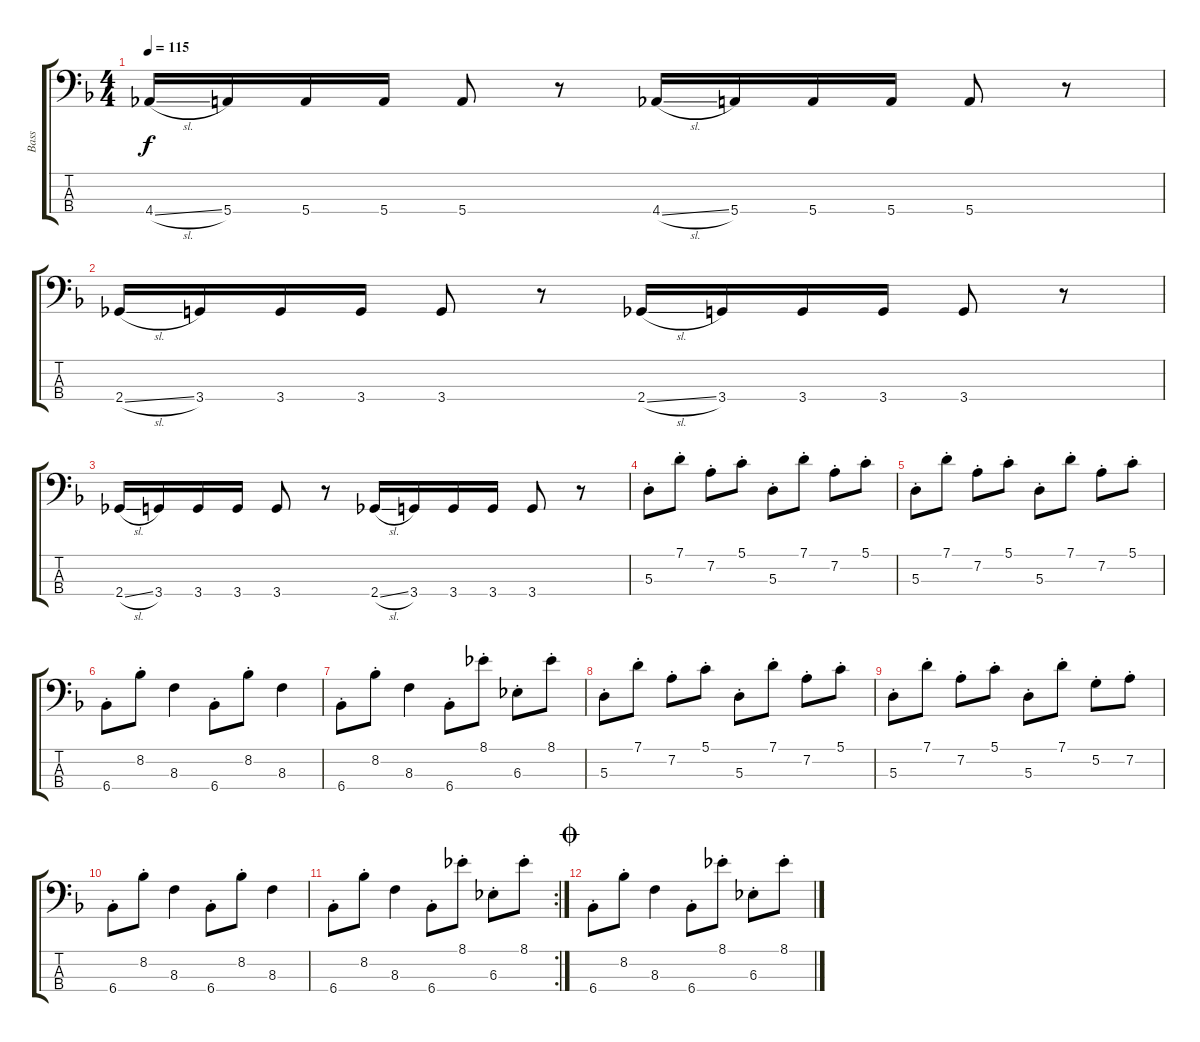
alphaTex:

\track ("Bass" "Bass") {instrument electricbasspick}
\staff {score tabs}
\tuning (G2 D2 A1 E1) {hide}
\ts (4 4)
\tempo 115
\clef f4
\ks dminor
4.4{sl}.16{dy f} 5.4.16 5.4.16 5.4.16 5.4.8 r.8 4.4{sl}.16 5.4.16 5.4.16 5.4.16 5.4.8 r.8 |
2.4{sl}.16 3.4.16 3.4.16 3.4.16 3.4.8 r.8 2.4{sl}.16 3.4.16 3.4.16 3.4.16 3.4.8 r.8 |
2.4{sl}.16 3.4.16 3.4.16 3.4.16 3.4.8 r.8 2.4{sl}.16 3.4.16 3.4.16 3.4.16 3.4.8 r.8 |
5.3{st}.8 7.1{st}.8 7.2{st}.8 5.1{st}.8 5.3{st}.8 7.1{st}.8 7.2{st}.8 5.1{st}.8 |
5.3{st}.8 7.1{st}.8 7.2{st}.8 5.1{st}.8 5.3{st}.8 7.1{st}.8 7.2{st}.8 5.1{st}.8 |
6.4{st}.8 8.2{st}.8 8.3.4 6.4{st}.8 8.2{st}.8 8.3.4 |
6.4{st}.8 8.2{st}.8 8.3.4 6.4{st}.8 8.1{st}.8 6.3{st}.8 8.1{st}.8 |
5.3{st}.8 7.1{st}.8 7.2{st}.8 5.1{st}.8 5.3{st}.8 7.1{st}.8 7.2{st}.8 5.1{st}.8 |
5.3{st}.8 7.1{st}.8 7.2{st}.8 5.1{st}.8 5.3{st}.8 7.1{st}.8 5.2{st}.8 7.2{st}.8 |
6.4{st}.8 8.2{st}.8 8.3.4 6.4{st}.8 8.2{st}.8 8.3.4 |
\rc 2
6.4{st}.8 8.2{st}.8 8.3.4 6.4{st}.8 8.1{st}.8 6.3{st}.8 8.1{st}.8 |
\jump coda
6.4{st}.8 8.2{st}.8 8.3.4 6.4{st}.8 8.1{st}.8 6.3{st}.8 8.1{st}.8
